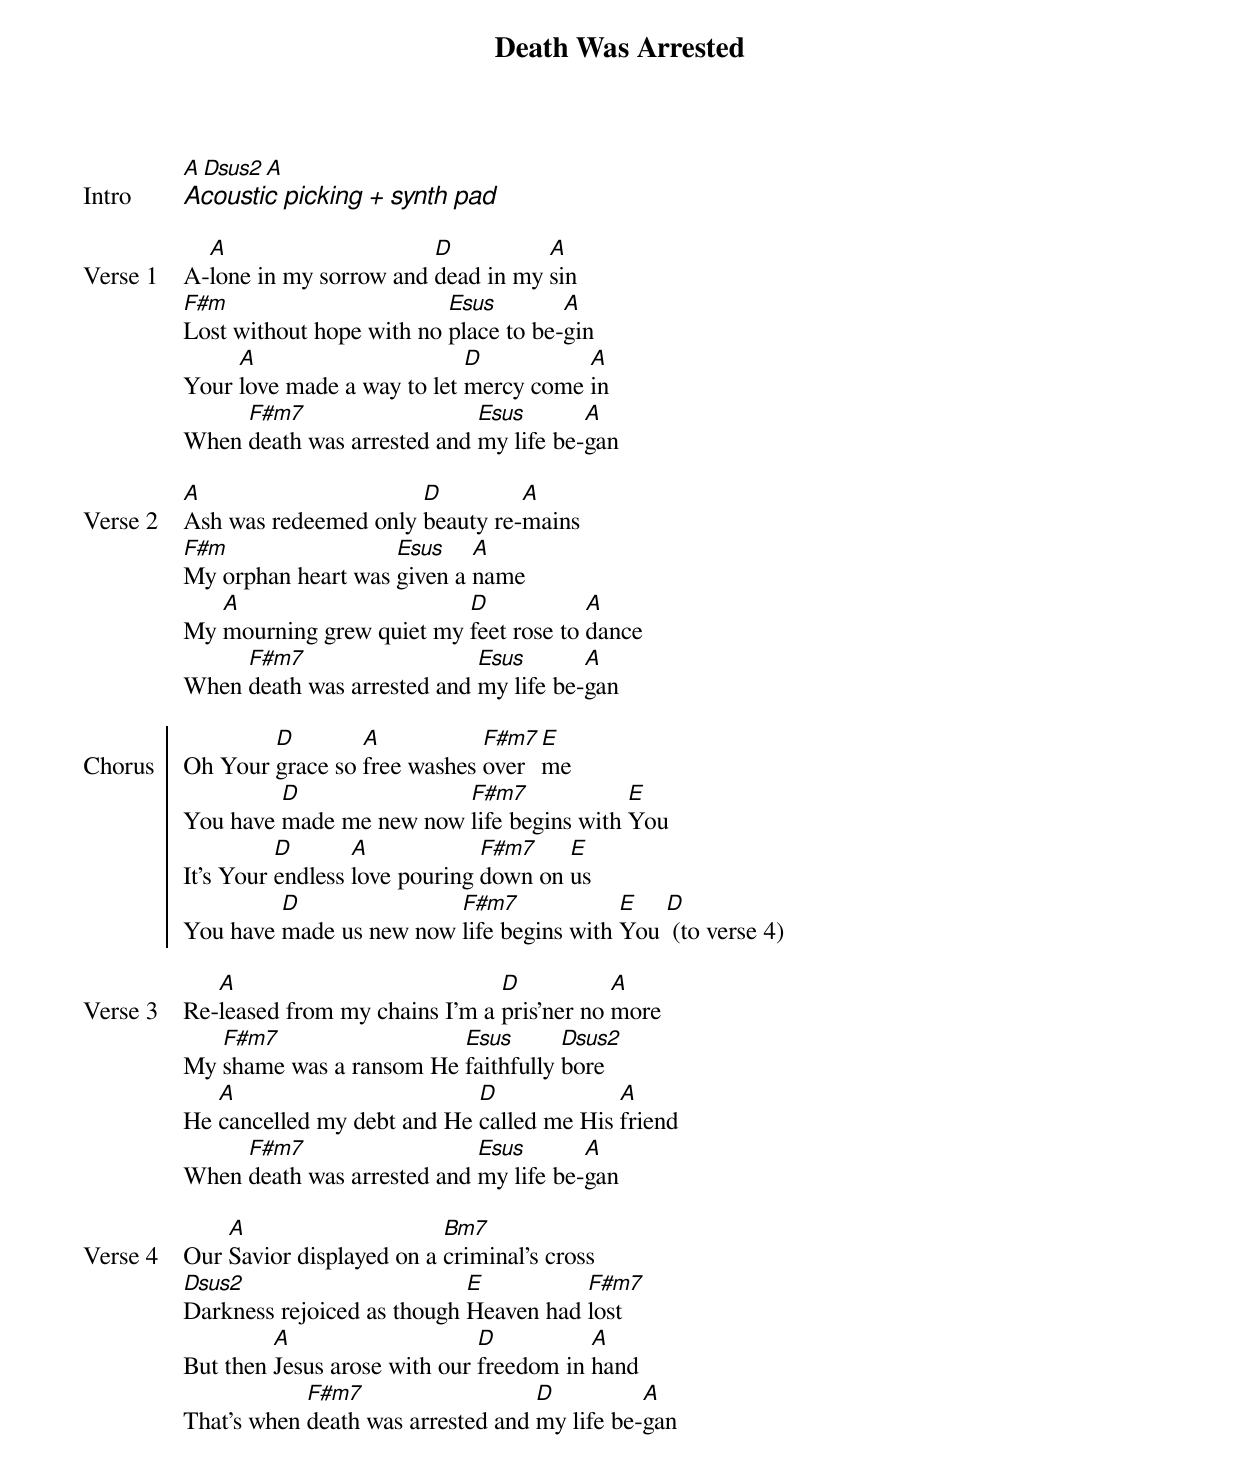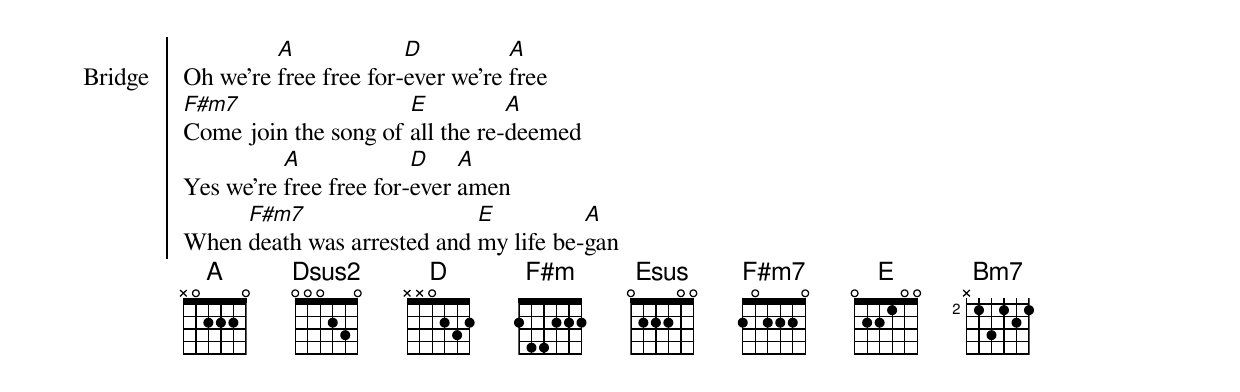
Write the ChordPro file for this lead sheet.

{title: Death Was Arrested}
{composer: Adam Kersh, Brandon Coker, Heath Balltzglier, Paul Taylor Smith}
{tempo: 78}
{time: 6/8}
{transpose: 10}
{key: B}

{start_of_verse: Intro}
[B][Esus2][B]
{ci: Acoustic picking + synth pad}
{end_of_verse: Intro}

{start_of_verse: Verse 1}
A-[B]lone in my sorrow and [E]dead in my [B]sin
[G#m]Lost without hope with no [F#sus]place to be-[B]gin
Your [B]love made a way to let [E]mercy come [B]in
When [G#m7]death was arrested and [F#sus]my life be-[B]gan
{end_of_verse: Verse 1}

{start_of_verse: Verse 2}
[B]Ash was redeemed only [E]beauty re-[B]mains
[G#m]My orphan heart was [F#sus]given a [B]name
My [B]mourning grew quiet my [E]feet rose to [B]dance
When [G#m7]death was arrested and [F#sus]my life be-[B]gan
{end_of_verse: Verse 2}

{soc: Chorus}
Oh Your [E]grace so [B]free washes [G#m7]over [F#]me
You have [E]made me new now [G#m7]life begins with [F#]You
It's Your [E]endless [B]love pouring [G#m7]down on [F#]us
You have [E]made us new now [G#m7]life begins with [F#]You [E] (to verse 4)
{eoc: Chorus}

{start_of_verse: Verse 3}
Re-[B]leased from my chains I'm a [E]pris'ner no [B]more
My [G#m7]shame was a ransom He [F#sus]faithfully [Esus2]bore
He [B]cancelled my debt and He [E]called me His [B]friend
When [G#m7]death was arrested and [F#sus]my life be-[B]gan
{end_of_verse: Verse 3}

{start_of_verse: Verse 4}
Our [B]Savior displayed on a [C#m7]criminal's cross
[Esus2]Darkness rejoiced as though [F#]Heaven had [G#m7]lost
But then [B]Jesus arose with our [E]freedom in [B]hand
That's when [G#m7]death was arrested and [E]my life be-[B]gan
{end_of_verse: Verse 4}

{np}

{soc: Bridge}
Oh we're [B]free free for-[E]ever we're [B]free
[G#m7]Come join the song of [F#]all the re-[B]deemed
Yes we're [B]free free for-[E]ever [B]amen
When [G#m7]death was arrested and [F#]my life be-[B]gan
{eoc: Bridge}
